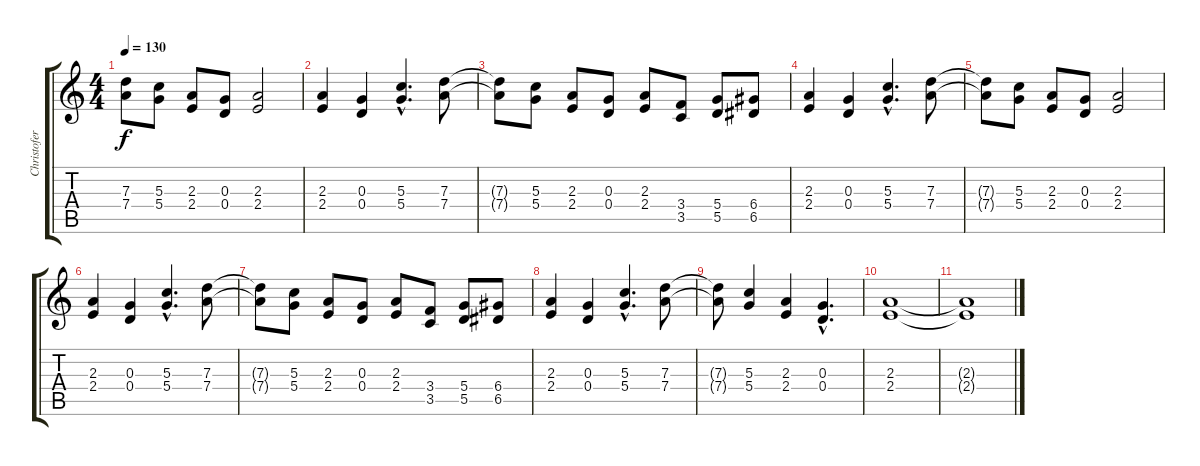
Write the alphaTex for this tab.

\track ("Christofer Johnsson" "Christofer") {instrument distortionguitar}
\staff {score tabs}
\tuning (E4 B3 G3 D3 A2 E2) {hide}
\ts (4 4)
\tempo 130
\clef g2
\ks c
(7.3{t} 7.4{t}).8{dy f} (5.3 5.4).8 (2.3 2.4).8 (0.3 0.4).8 (2.3 2.4).2 |
(2.3 2.4).4 (0.3 0.4).4 (5.3{hac} 5.4{hac}).4{d} (7.3 7.4).8 |
(7.3{t} 7.4{t}).8 (5.3 5.4).8 (2.3 2.4).8 (0.3 0.4).8 (2.3 2.4).8 (3.4 3.5).8 (5.4 5.5).8 (6.4 6.5).8 |
(2.3 2.4).4 (0.3 0.4).4 (5.3{hac} 5.4{hac}).4{d} (7.3 7.4).8 |
(7.3{t} 7.4{t}).8 (5.3 5.4).8 (2.3 2.4).8 (0.3 0.4).8 (2.3 2.4).2 |
(2.3 2.4).4 (0.3 0.4).4 (5.3{hac} 5.4{hac}).4{d} (7.3 7.4).8 |
(7.3{t} 7.4{t}).8 (5.3 5.4).8 (2.3 2.4).8 (0.3 0.4).8 (2.3 2.4).8 (3.4 3.5).8 (5.4 5.5).8 (6.4 6.5).8 |
(2.3 2.4).4 (0.3 0.4).4 (5.3{hac} 5.4{hac}).4{d} (7.3 7.4).8 |
(7.3{t} 7.4{t}).8 (5.3 5.4).4 (2.3 2.4).4 (0.3{hac} 0.4{hac}).4{d} |
(2.3 2.4).1 |
(2.3{t} 2.4{t}).1
